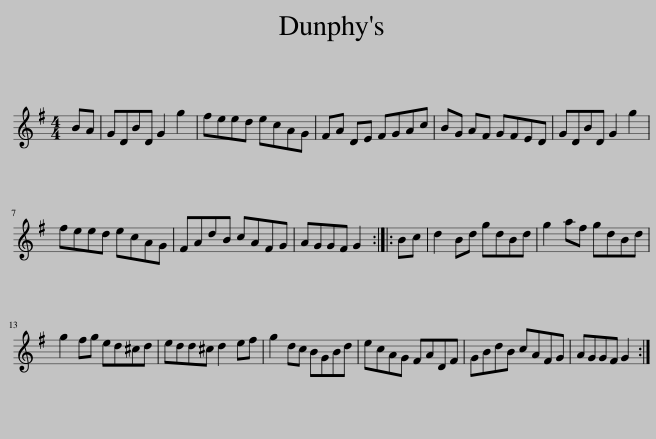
X:1
L:1/8
M:4/4
I:linebreak $
K:G
V:1 treble
V:1
 BA | GDBD G2 g2 | feed ecAG | FA DE FGAc | BG AF GFED | %5
 GDBD G2 g2 |$ feed ecAG | FAdB cAFG | AGGF G2 :: Bc | %10
 d2 Bd gdBd | g2 af gdBd |$ g2 fg ed^cd | edd^c d2 ef | g2 dc BGBd | %15
 ecAG FADF | GBdB cAFG | AGGF G2 :| %18
